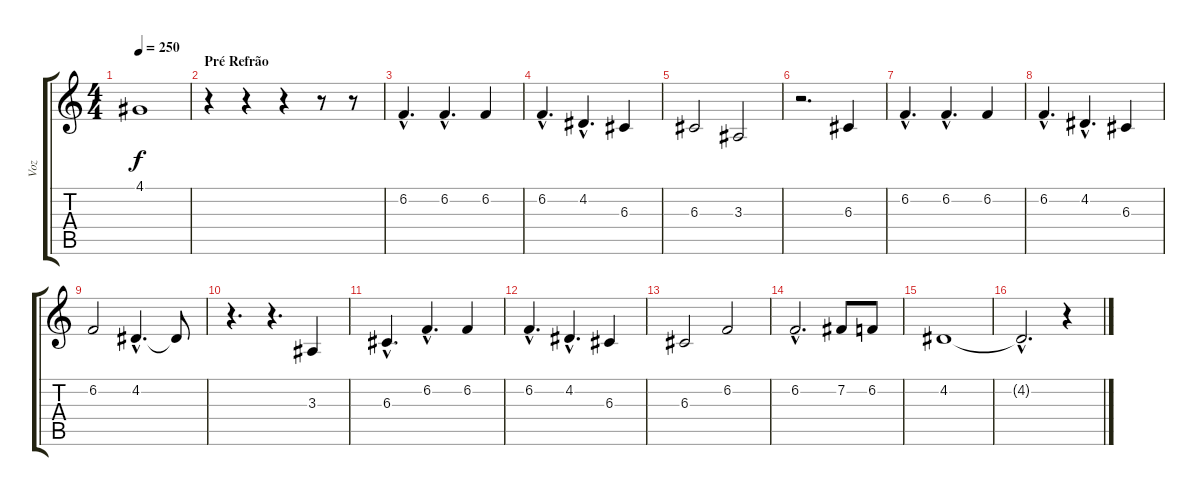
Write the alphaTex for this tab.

\track ("Voz" "Voz") {instrument bassoon}
\staff {score tabs}
\tuning (E4 B3 G3 D3 A2 E2) {hide}
\ts (4 4)
\tempo 250
\clef g2
\ks c
4.1.1{dy f} |
\section ("" "Pré Refrão")
r.4 r.4 r.4 r.8 r.8 |
6.2{hac}.4{d} 6.2{hac}.4{d} 6.2.4 |
6.2{hac}.4{d} 4.2{hac}.4{d} 6.3.4 |
6.3.2 3.3.2 |
r.2{d} 6.3.4 |
6.2{hac}.4{d} 6.2{hac}.4{d} 6.2.4 |
6.2{hac}.4{d} 4.2{hac}.4{d} 6.3.4 |
6.2.2 4.2{hac}.4{d} 4.2{t}.8 |
r.4{d} r.4{d} 3.3.4 |
6.3{hac}.4{d} 6.2{hac}.4{d} 6.2.4 |
6.2{hac}.4{d} 4.2{hac}.4{d} 6.3.4 |
6.3.2 6.2.2 |
6.2{hac}.2{d} 7.2.8 6.2.8 |
4.2.1 |
4.2{hac t}.2{d} r.4
